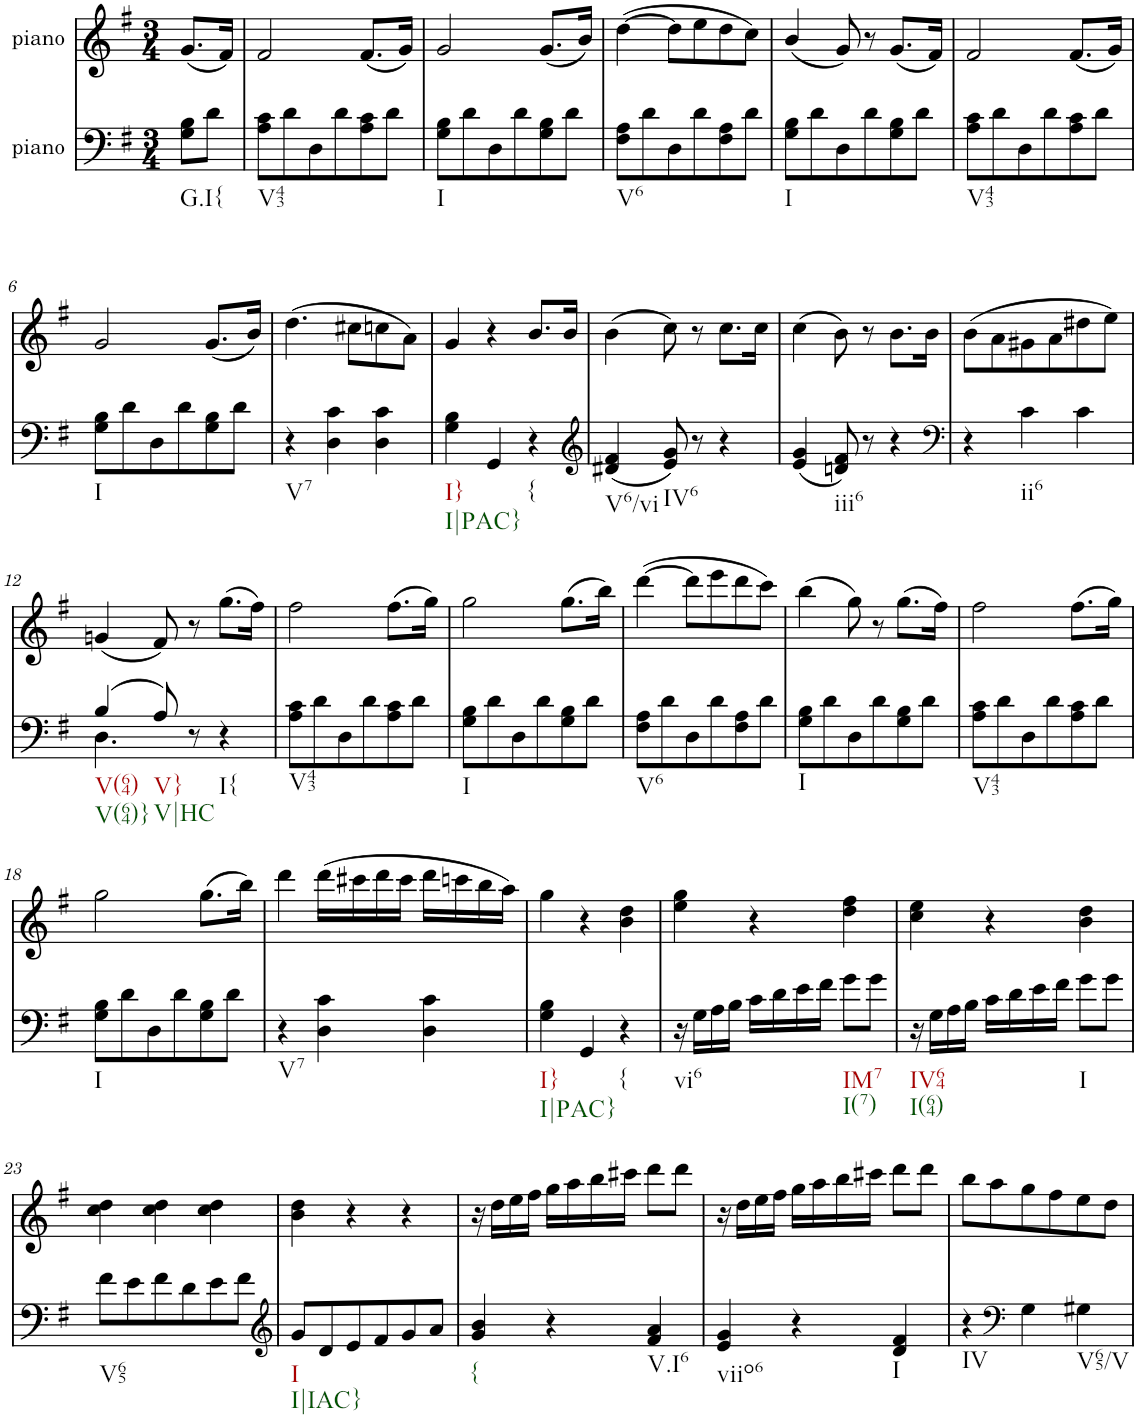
**kern	**kern	**text
*part2	*part1	*part1
*staff2	*staff1	*staff1
*I"piano	*I"piano	*
*I'Pno	*I'Pno	*
*clefF4	*clefG2	*
*k[f#]	*k[f#]	*
*G:	*G:	*
*M3/4	*M3/4	*
=	=	=
!LO:TX:b:t=G.I{	!	!
!	!	!LO:LY:b
8G\ 8B\L	(8.g/L	p
8d\J	.	.
.	16f#/Jk)	.
=1	=1	=1
!LO:TX:b:t=V43	!	!
8A\ 8c\L	2f#/	.
8d\	.	.
8D\	.	.
8d\	.	.
8A\ 8c\	(8.f#/L	.
8d\J	.	.
.	16g/Jk)	.
=2	=2	=2
!LO:TX:b:t=I	!	!
8G\ 8B\L	2g/	.
8d\	.	.
8D\	.	.
8d\	.	.
8G\ 8B\	(8.g/L	.
8d\J	.	.
.	16b/Jk)	.
=3	=3	=3
!LO:TX:b:t=V6	!	!
8F#\ 8A\L	([4dd\	.
8d\	.	.
8D\	8dd\L]	.
8d\	8ee\	.
8F#\ 8A\	8dd\	.
8d\J	8cc\J)	.
=4	=4	=4
!LO:TX:b:t=I	!	!
8G\ 8B\L	(4b/	.
8d\	.	.
8D\	8g/)	.
8d\	8r	.
8G\ 8B\	(8.g/L	.
8d\J	.	.
.	16f#/Jk)	.
=5	=5	=5
!LO:TX:b:t=V43	!	!
8A\ 8c\L	2f#/	.
8d\	.	.
8D\	.	.
8d\	.	.
8A\ 8c\	(8.f#/L	.
8d\J	.	.
.	16g/Jk)	.
!!LO:LB:g=z
=6	=6	=6
!LO:TX:b:t=I	!	!
8G\ 8B\L	2g/	.
8d\	.	.
8D\	.	.
8d\	.	.
8G\ 8B\	(8.g/L	.
8d\J	.	.
.	16b/Jk)	.
=7	=7	=7
!LO:TX:b:t=V7	!	!
4r	(4.dd\	.
4D\ 4c\	.	.
.	8cc#X\L	.
4D\ 4c\	8ccn\	.
.	8a\J)	.
=8	=8	=8
!LO:TX:b:t=I}	!	!
!LO:TX:b:t=I|PAC}	!	!
4G\ 4B\	4g/	.
4GG/	4r	.
!LO:TX:b:t={	!	!
4r	8.b/L	.
.	16b/Jk	.
=9	=9	=9
*clefG2	*	*
!LO:TX:b:t=V6/vi	!	!
!	!	!LO:LY:b
(4d#X/ 4f#/	(4b\	>
!LO:TX:b:t=IV6	!	!
8e/ 8g/)	8cc\)	.
8r	8r	.
4r	8.cc\L	.
.	16cc\Jk	.
=10	=10	=10
!	!	!LO:LY:b
(4e/ 4g/	(4cc\	>
!LO:TX:b:t=iii6	!	!
8dn/ 8f#/)	8b\)	.
8r	8r	.
4r	8.b\L	.
.	16b\Jk	.
=11	=11	=11
*clefF4	*	*
4r	(8b\L	.
.	8a\	.
!LO:TX:b:t=ii6	!	!
4c\	8g#X\	.
.	8a\	.
4c\	8dd#X\	.
.	8ee\J)	.
!!LO:LB:g=z
=12	=12	=12
*^	*	*
!LO:TX:b:t=V(64)	!	!	!
!LO:TX:b:t=V(64)}	!	!	!
(4B/	4.D\	(4gn/	.
!LO:TX:b:t=V}	!	!	!
!LO:TX:b:t=V|HC	!	!	!
8A/)	.	8f#/)	.
8r	4.ryy	8r	.
!LO:TX:b:t=I{	!	!	!
4r	.	(8.gg\L	.
.	.	16ff#\Jk)	.
*v	*v	*	*
=13	=13	=13
!LO:TX:b:t=V43	!	!
8A\ 8c\L	2ff#\	.
8d\	.	.
8D\	.	.
8d\	.	.
8A\ 8c\	(8.ff#\L	.
8d\J	.	.
.	16gg\Jk)	.
=14	=14	=14
!LO:TX:b:t=I	!	!
8G\ 8B\L	2gg\	.
8d\	.	.
8D\	.	.
8d\	.	.
8G\ 8B\	(8.gg\L	.
8d\J	.	.
.	16bb\Jk)	.
=15	=15	=15
!LO:TX:b:t=V6	!	!
8F#\ 8A\L	([4ddd\	.
8d\	.	.
8D\	8ddd\L]	.
8d\	8eee\	.
8F#\ 8A\	8ddd\	.
8d\J	8ccc\J)	.
=16	=16	=16
!LO:TX:b:t=I	!	!
8G\ 8B\L	(4bb\	.
8d\	.	.
8D\	8gg\)	.
8d\	8r	.
8G\ 8B\	(8.gg\L	.
8d\J	.	.
.	16ff#\Jk)	.
=17	=17	=17
!LO:TX:b:t=V43	!	!
!	!	!LO:LY:b
8A\ 8c\L	2ff#\	<
8d\	.	.
8D\	.	.
8d\	.	.
8A\ 8c\	(8.ff#\L	.
8d\J	.	.
.	16gg\Jk)	.
!!LO:LB:g=z
=18	=18	=18
!LO:TX:b:t=I	!	!
8G\ 8B\L	2gg\	.
8d\	.	.
8D\	.	.
8d\	.	.
8G\ 8B\	(8.gg\L	.
8d\J	.	.
.	16bb\Jk)	.
=19	=19	=19
!LO:TX:b:t=V7	!	!
4r	4ddd\	.
!	!	!LO:LY:b
4D\ 4c\	(16ddd\LL	f
.	16ccc#X\	.
.	16ddd\	.
.	16ccc#\JJ	.
4D\ 4c\	16ddd\LL	.
.	16cccn\	.
.	16bb\	.
.	16aa\JJ)	.
=20	=20	=20
!LO:TX:b:t=I}	!	!
!LO:TX:b:t=I|PAC}	!	!
4G\ 4B\	4gg\	.
4GG/	4r	.
!LO:TX:b:t={	!	!
!	!	!LO:LY:b
4r	4b\ 4dd\	p
=21	=21	=21
!LO:TX:b:t=vi6	!	!
16r	4ee\ 4gg\	.
16G\LL	.	.
16A\	.	.
16B\JJ	.	.
16c\LL	4r	.
16d\	.	.
16e\	.	.
16f#\JJ	.	.
!LO:TX:b:t=IM7	!	!
!LO:TX:b:t=I(7)	!	!
8g\L	4dd\ 4ff#\	.
8g\J	.	.
=22	=22	=22
!LO:TX:b:t=IV64	!	!
!LO:TX:b:t=I(64)	!	!
16r	4cc\ 4ee\	.
16G\LL	.	.
16A\	.	.
16B\JJ	.	.
16c\LL	4r	.
16d\	.	.
16e\	.	.
16f#\JJ	.	.
!LO:TX:b:t=I	!	!
8g\L	4b\ 4dd\	.
8g\J	.	.
!!LO:LB:g=z
=23	=23	=23
!LO:TX:b:t=V65	!	!
8f#\L	4cc\ 4dd\	.
8e\	.	.
8f#\	4cc\ 4dd\	.
8d\	.	.
8e\	4cc\ 4dd\	.
8f#\J	.	.
=24	=24	=24
*clefG2	*	*
!LO:TX:b:t=I	!	!
!LO:TX:b:t=I|IAC}	!	!
8g/L	4b\ 4dd\	.
8d/	.	.
8e/	4r	.
8f#/	.	.
8g/	4r	.
8a/J	.	.
=25	=25	=25
!LO:TX:b:t={	!	!
4g/ 4b/	16r	.
.	16dd\LL	.
.	16ee\	.
.	16ff#\JJ	.
4r	16gg\LL	.
.	16aa\	.
.	16bb\	.
.	16ccc#X\JJ	.
!LO:TX:b:t=V.I6	!	!
4f#/ 4a/	8ddd\L	.
.	8ddd\J	.
=26	=26	=26
!LO:TX:b:t=viio6	!	!
4e/ 4g/	16r	.
!	!	!LO:LY:b
.	16dd\LL	<
.	16ee\	.
.	16ff#\JJ	.
4r	16gg\LL	.
.	16aa\	.
.	16bb\	.
.	16ccc#X\JJ	.
!LO:TX:b:t=I	!	!
4d/ 4f#/	8ddd\L	.
.	8ddd\J	.
=27	=27	=27
!LO:TX:b:t=IV	!	!
4r	8bb\L	.
.	8aa\	.
*clefF4	*	*
4G\	8gg\	.
.	8ff#\	.
!LO:TX:b:t=V65/V	!	!
4G#X\	8ee\	.
.	8dd\J	.
=	=	=
*-	*-	*-
